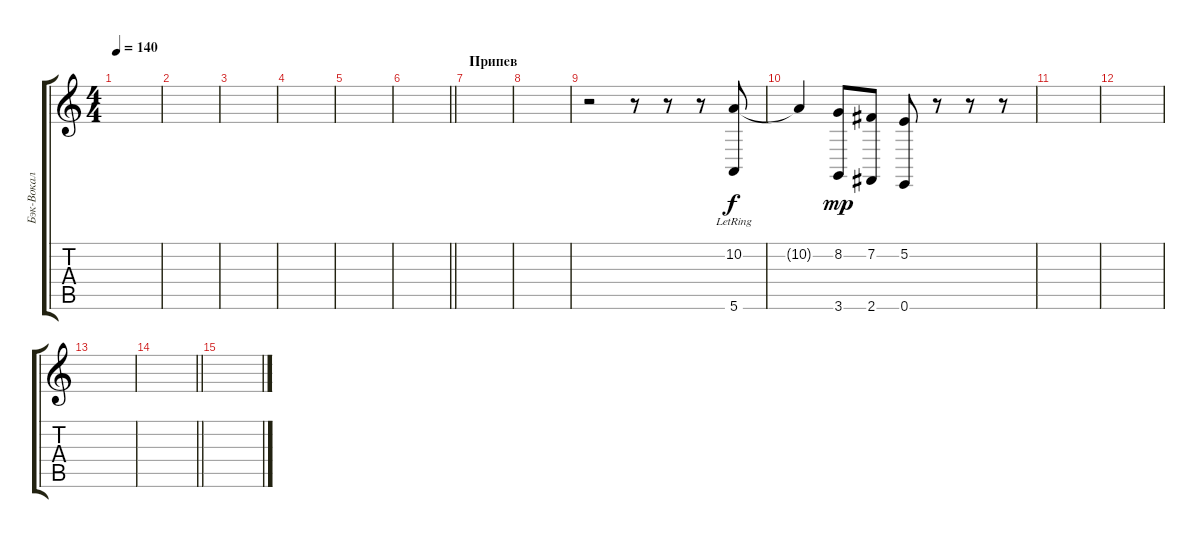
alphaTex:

\track ("Бэк-Вокал" "Бэк-Вокал") {instrument altosax}
\staff {score tabs}
\tuning (E4 B3 G3 D3 A2 E2) {hide}
\ts (4 4)
\tempo 140
\clef g2
\ks c
|
|
|
|
|
\barLineRight lightlight
|
\section ("" "Припев")
|
|
r.2 r.8 r.8 r.8 (10.2 5.6{lr}).8 |
10.2{t}.4{dy f} (8.2 3.6).8{dy mp} (7.2 2.6).8 (5.2 0.6).8 r.8 r.8 r.8 |
|
|
|
\barLineRight lightlight
|
\section ("" "")
